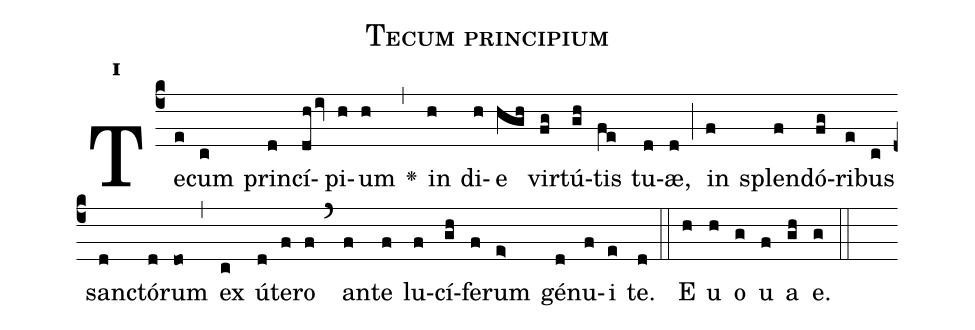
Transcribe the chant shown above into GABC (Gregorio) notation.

name:Tecum principium;
office-part:Antiphona;
mode:1;
%%
initial-style: 1;
name: Tecum principium
book: Antiphonae & Responsoria/Tomus I, p. 85;
occasion: In Nativitate Domini;
office-part: Vesperae II Ant 1;
user-notes: ;
commentary: ;
annotation: 1g;
centering-scheme: english;
fontsize: 12;
font: OFLSortsMillGoudy;
height: 11;
width: 4.5;
%%
(c4)Te(e)cum(c) prin(d)cí(dhiv)pi(h)um(h) <v>\greheightstar</v>(,) in(h) di(h)e(hgh) vir(fg)tú(gh)tis(fe) tu(d)æ,(d) (;) in(f) splen(f)dó(fg)ri(e)bus(c) san(d)ctó(d)rum(do) (,) ex(c) ú(d)te(f)ro(f) (`) an(f)te(f) lu(f)cí(gh)fe(f)rum(e>) gé(d)nu(f)i(e) te.(d) (::)
E(h) u(h) o(g) u(f) a(gh) e.(g) (::)
